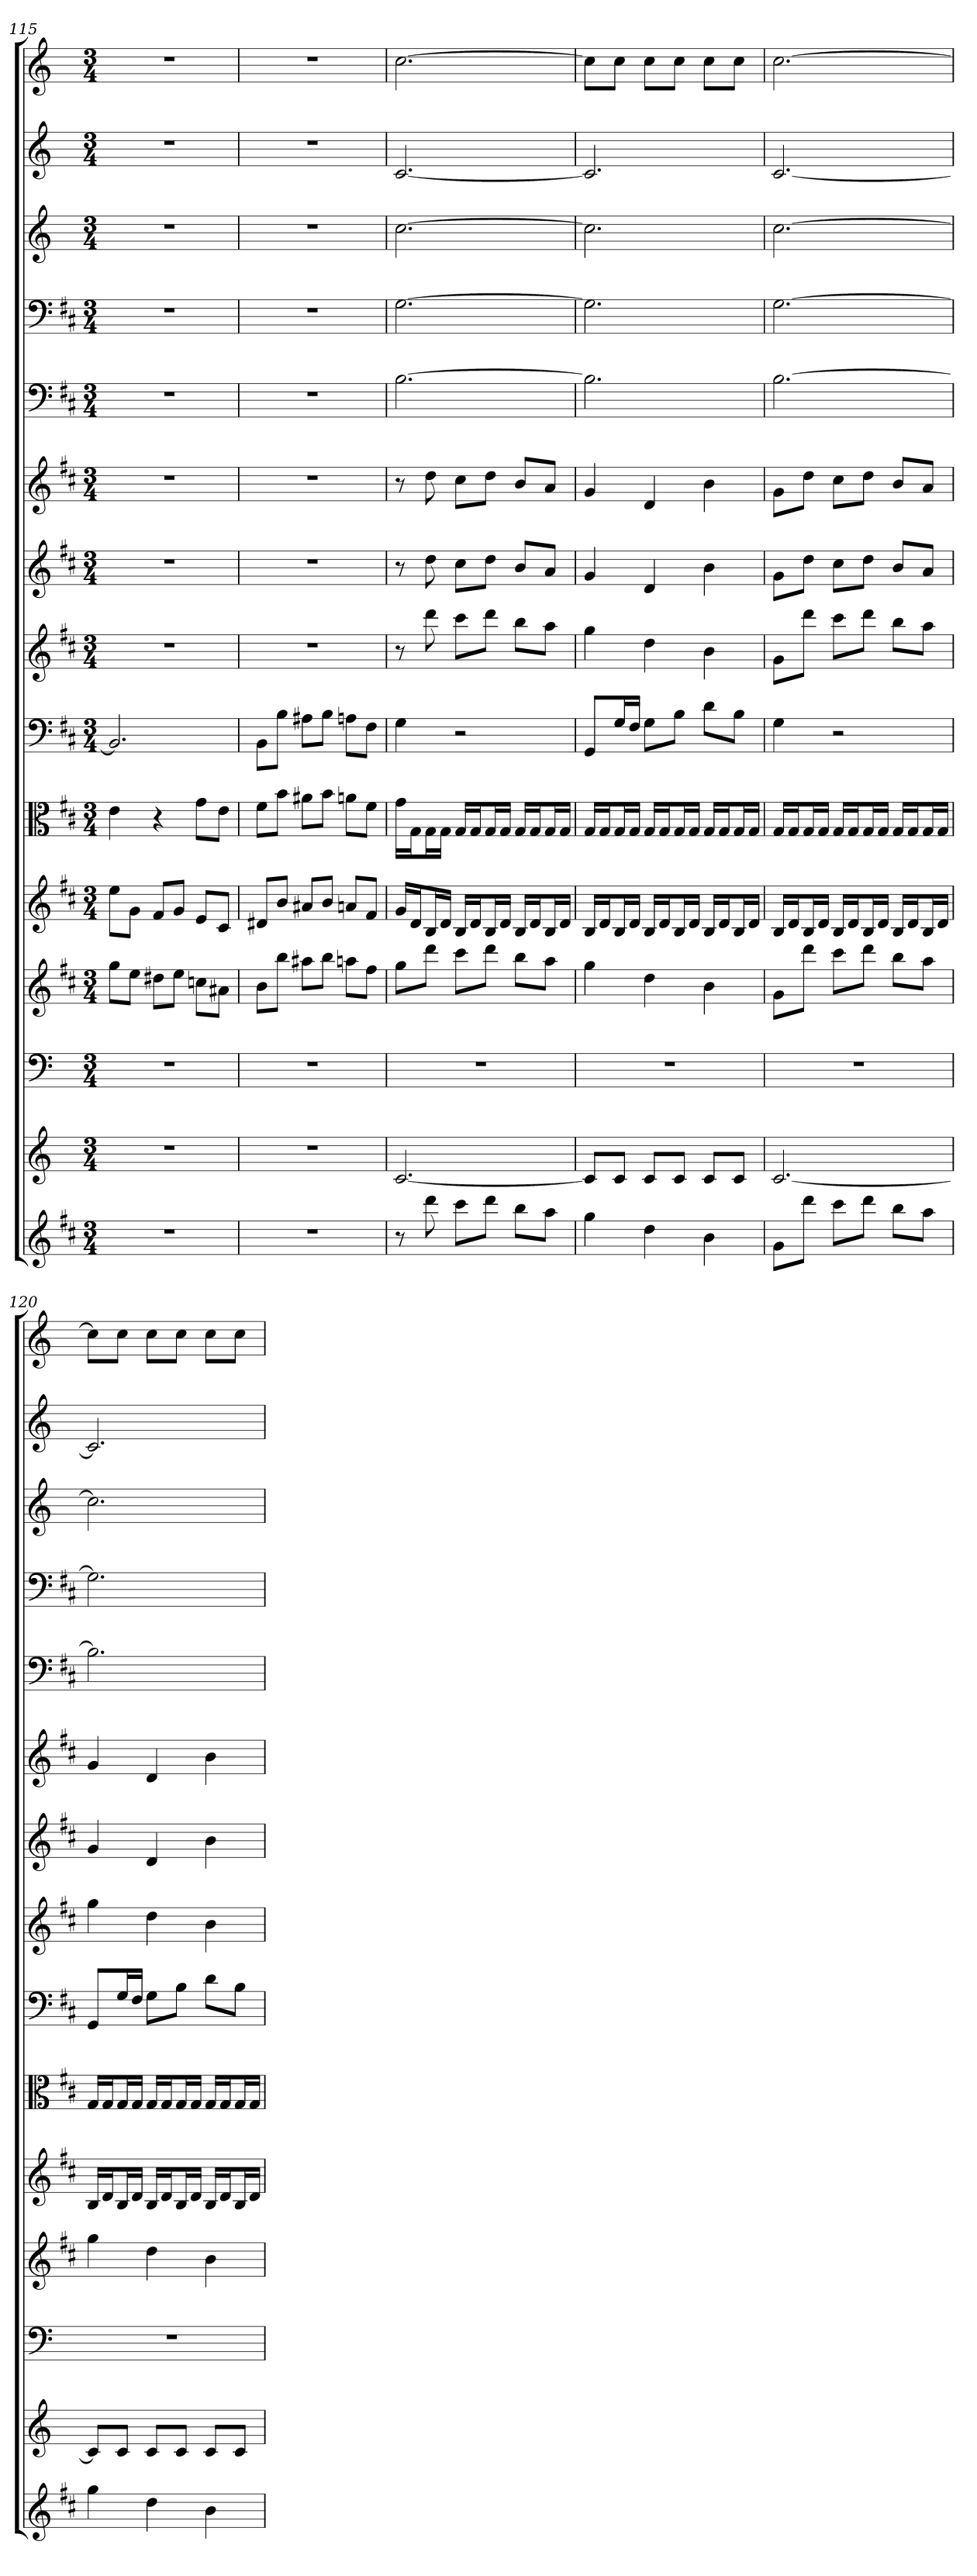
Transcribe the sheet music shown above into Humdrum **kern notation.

**kern	**kern	**kern	**kern	**kern	**kern	**kern	**kern	**kern	**kern	**kern	**kern	**kern	**kern	**kern
*part15	*part14	*part13	*part12	*part11	*part10	*part9	*part8	*part7	*part6	*part5	*part4	*part3	*part2	*part1
*staff15	*staff14	*staff13	*staff12	*staff11	*staff10	*staff9	*staff8	*staff7	*staff6	*staff5	*staff4	*staff3	*staff2	*staff1
*	*	*clefF4	*	*	*clefC3	*clefF4	*	*	*	*clefF4	*clefF4	*	*	*
*k[f#c#]	*k[]	*k[]	*k[f#c#]	*k[f#c#]	*k[f#c#]	*k[f#c#]	*k[f#c#]	*k[f#c#]	*k[f#c#]	*k[f#c#]	*k[f#c#]	*k[]	*k[]	*k[]
*M3/4	*M3/4	*M3/4	*M3/4	*M3/4	*M3/4	*M3/4	*M3/4	*M3/4	*M3/4	*M3/4	*M3/4	*M3/4	*M3/4	*M3/4
=115	=115	=115	=115	=115	=115	=115	=115	=115	=115	=115	=115	=115	=115	=115
2.r	2.r	2.r	8ggL	8eeL	4e	2.BB]	2.r	2.r	2.r	2.r	2.r	2.r	2.r	2.r
.	.	.	8eeJ	8gJ	.	.	.	.	.	.	.	.	.	.
.	.	.	8dd#XL	8f#L	4r	.	.	.	.	.	.	.	.	.
.	.	.	8eeJ	8gJ	.	.	.	.	.	.	.	.	.	.
.	.	.	8ccnL	8eL	8g\L	.	.	.	.	.	.	.	.	.
.	.	.	8a#XJ	8c#J	8e\J	.	.	.	.	.	.	.	.	.
=116	=116	=116	=116	=116	=116	=116	=116	=116	=116	=116	=116	=116	=116	=116
2.r	2.r	2.r	8bL	8d#XL	8f#\L	8BB\L	2.r	2.r	2.r	2.r	2.r	2.r	2.r	2.r
.	.	.	8bbJ	8bJ	8b\J	8B\J	.	.	.	.	.	.	.	.
.	.	.	8aa#XL	8a#XL	8a#X\L	8A#X\L	.	.	.	.	.	.	.	.
.	.	.	8bbJ	8bJ	8b\J	8B\J	.	.	.	.	.	.	.	.
.	.	.	8aanL	8anL	8an\L	8An\L	.	.	.	.	.	.	.	.
.	.	.	8ff#J	8f#J	8f#\J	8F#\J	.	.	.	.	.	.	.	.
=117	=117	=117	=117	=117	=117	=117	=117	=117	=117	=117	=117	=117	=117	=117
8r	[2.c	2.r	8ggL	16gLL	16g\LL	4G	8r	8r	8r	[2.B	[2.G	[2.cc	[2.c	[2.cc
.	.	.	.	16dJ	16G\J	.	.	.	.	.	.	.	.	.
8ddd	.	.	8dddJ	16BL	16G\L	.	8ddd	8dd	8dd	.	.	.	.	.
.	.	.	.	16dJJ	16G\JJ	.	.	.	.	.	.	.	.	.
8ccc#L	.	.	8ccc#L	16BLL	16G/LL	2r	8ccc#L	8cc#L	8cc#L	.	.	.	.	.
.	.	.	.	16dJ	16G/J	.	.	.	.	.	.	.	.	.
8dddJ	.	.	8dddJ	16BL	16G/L	.	8dddJ	8ddJ	8ddJ	.	.	.	.	.
.	.	.	.	16dJJ	16G/JJ	.	.	.	.	.	.	.	.	.
8bbL	.	.	8bbL	16BLL	16G/LL	.	8bbL	8bL	8bL	.	.	.	.	.
.	.	.	.	16dJ	16G/J	.	.	.	.	.	.	.	.	.
8aaJ	.	.	8aaJ	16BL	16G/L	.	8aaJ	8aJ	8aJ	.	.	.	.	.
.	.	.	.	16dJJ	16G/JJ	.	.	.	.	.	.	.	.	.
=118	=118	=118	=118	=118	=118	=118	=118	=118	=118	=118	=118	=118	=118	=118
4gg	8cL]	2.r	4gg	16BLL	16G/LL	8GG/L	4gg	4g	4g	2.B]	2.G]	2.cc]	2.c]	8ccL]
.	.	.	.	16dJ	16G/J	.	.	.	.	.	.	.	.	.
.	8cJ	.	.	16BL	16G/L	16G/L	.	.	.	.	.	.	.	8ccJ
.	.	.	.	16dJJ	16G/JJ	16F#/JJ	.	.	.	.	.	.	.	.
4dd	8cL	.	4dd	16BLL	16G/LL	8G\L	4dd	4d	4d	.	.	.	.	8ccL
.	.	.	.	16dJ	16G/J	.	.	.	.	.	.	.	.	.
.	8cJ	.	.	16BL	16G/L	8B\J	.	.	.	.	.	.	.	8ccJ
.	.	.	.	16dJJ	16G/JJ	.	.	.	.	.	.	.	.	.
4b	8cL	.	4b	16BLL	16G/LL	8d\L	4b	4b	4b	.	.	.	.	8ccL
.	.	.	.	16dJ	16G/J	.	.	.	.	.	.	.	.	.
.	8cJ	.	.	16BL	16G/L	8B\J	.	.	.	.	.	.	.	8ccJ
.	.	.	.	16dJJ	16G/JJ	.	.	.	.	.	.	.	.	.
=119	=119	=119	=119	=119	=119	=119	=119	=119	=119	=119	=119	=119	=119	=119
8gL	[2.c	2.r	8gL	16BLL	16G/LL	4G	8gL	8gL	8gL	[2.B	[2.G	[2.cc	[2.c	[2.cc
.	.	.	.	16dJ	16G/J	.	.	.	.	.	.	.	.	.
8dddJ	.	.	8dddJ	16BL	16G/L	.	8dddJ	8ddJ	8ddJ	.	.	.	.	.
.	.	.	.	16dJJ	16G/JJ	.	.	.	.	.	.	.	.	.
8ccc#L	.	.	8ccc#L	16BLL	16G/LL	2r	8ccc#L	8cc#L	8cc#L	.	.	.	.	.
.	.	.	.	16dJ	16G/J	.	.	.	.	.	.	.	.	.
8dddJ	.	.	8dddJ	16BL	16G/L	.	8dddJ	8ddJ	8ddJ	.	.	.	.	.
.	.	.	.	16dJJ	16G/JJ	.	.	.	.	.	.	.	.	.
8bbL	.	.	8bbL	16BLL	16G/LL	.	8bbL	8bL	8bL	.	.	.	.	.
.	.	.	.	16dJ	16G/J	.	.	.	.	.	.	.	.	.
8aaJ	.	.	8aaJ	16BL	16G/L	.	8aaJ	8aJ	8aJ	.	.	.	.	.
.	.	.	.	16dJJ	16G/JJ	.	.	.	.	.	.	.	.	.
=120	=120	=120	=120	=120	=120	=120	=120	=120	=120	=120	=120	=120	=120	=120
4gg	8cL]	2.r	4gg	16BLL	16G/LL	8GG/L	4gg	4g	4g	2.B]	2.G]	2.cc]	2.c]	8ccL]
.	.	.	.	16dJ	16G/J	.	.	.	.	.	.	.	.	.
.	8cJ	.	.	16BL	16G/L	16G/L	.	.	.	.	.	.	.	8ccJ
.	.	.	.	16dJJ	16G/JJ	16F#/JJ	.	.	.	.	.	.	.	.
4dd	8cL	.	4dd	16BLL	16G/LL	8G\L	4dd	4d	4d	.	.	.	.	8ccL
.	.	.	.	16dJ	16G/J	.	.	.	.	.	.	.	.	.
.	8cJ	.	.	16BL	16G/L	8B\J	.	.	.	.	.	.	.	8ccJ
.	.	.	.	16dJJ	16G/JJ	.	.	.	.	.	.	.	.	.
4b	8cL	.	4b	16BLL	16G/LL	8d\L	4b	4b	4b	.	.	.	.	8ccL
.	.	.	.	16dJ	16G/J	.	.	.	.	.	.	.	.	.
.	8cJ	.	.	16BL	16G/L	8B\J	.	.	.	.	.	.	.	8ccJ
.	.	.	.	16dJJ	16G/JJ	.	.	.	.	.	.	.	.	.
=	=	=	=	=	=	=	=	=	=	=	=	=	=	=
*-	*-	*-	*-	*-	*-	*-	*-	*-	*-	*-	*-	*-	*-	*-
